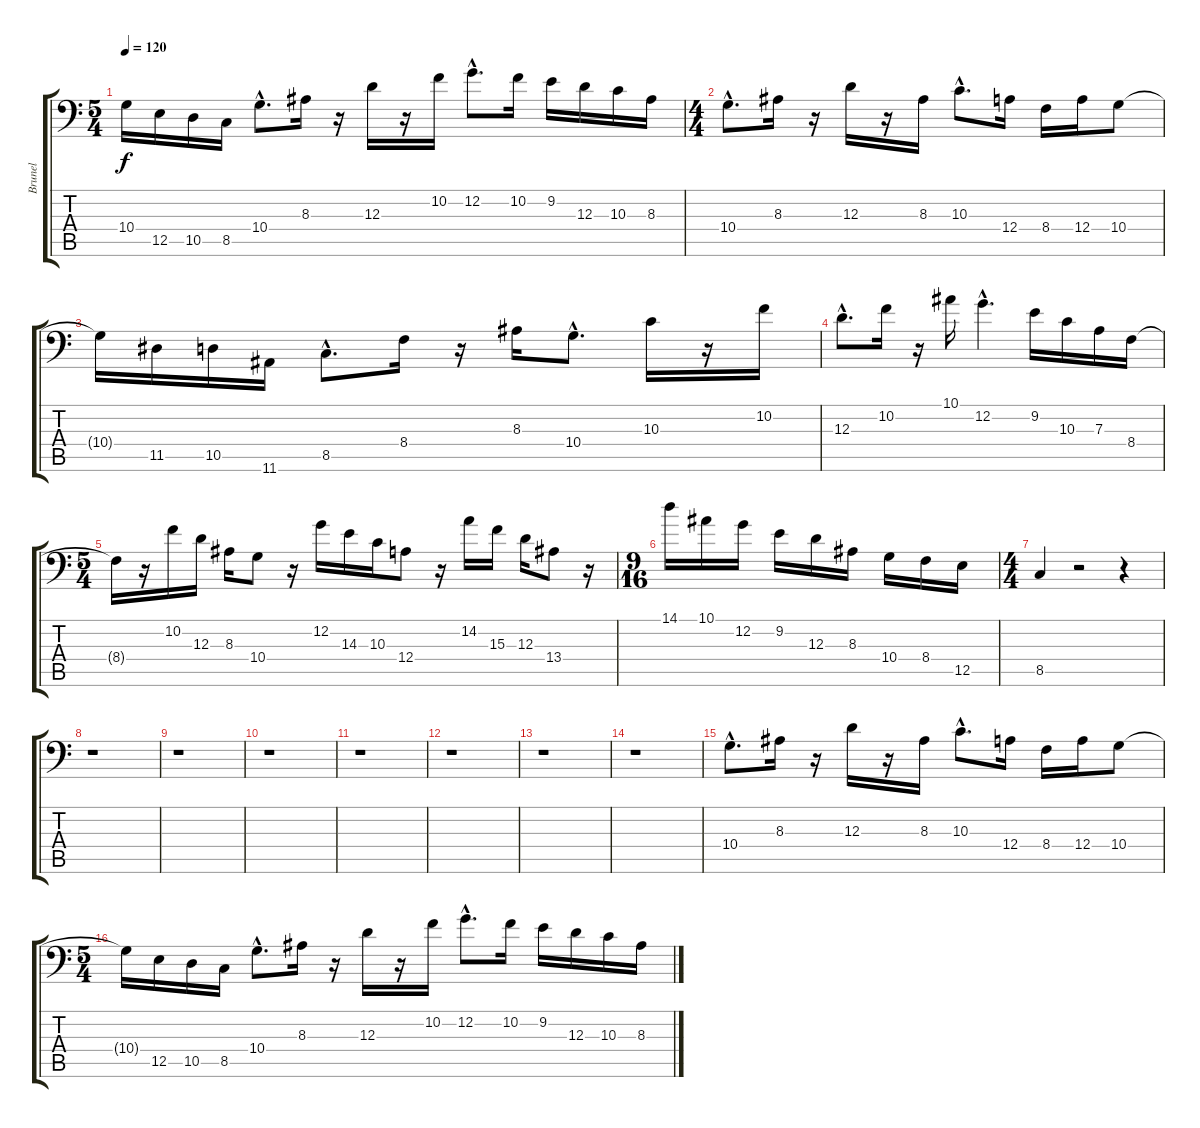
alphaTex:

\track ("Brunel" "Brunel") {instrument electricbassfinger}
\staff {score tabs}
\tuning (C3 G2 D2 A1 E1 B0) {hide}
\ts (5 4)
\tempo 120
\clef f4
\ks c
10.4{t}.16{dy f} 12.5.16 10.5.16 8.5.16 10.4{hac}.8{d} 8.3.16 r.16 12.3.16 r.16 10.2.16 12.2{hac}.8{d} 10.2.16 9.2.16 12.3.16 10.3.16 8.3.16 |
\ts (4 4)
10.4{hac}.8{d} 8.3.16 r.16 12.3.16 r.16 8.3.16 10.3{hac}.8{d} 12.4.16 8.4.16 12.4.16 10.4.8 |
10.4{t}.16 11.5.16 10.5.16 11.6.16 8.5{hac}.8{d} 8.4.16 r.16 8.3.16 10.4{hac}.8{d} 10.3.16 r.16 10.2.16 |
12.3{hac}.8{d} 10.2.16 r.16 10.1.16 12.2{hac}.4{d} 9.2.16 10.3.16 7.3.16 8.4.16 |
\ts (5 4)
8.4{t}.16 r.16 10.2.16 12.3.16 8.3.16 10.4.8 r.16 12.2.16 14.3.16 10.3.16 12.4.8 r.16 14.2.16 15.3.16 12.3.16 13.4.8 r.16 |
\ts (9 16)
14.1.16 10.1.16 12.2.16 9.2.16 12.3.16 8.3.16 10.4.16 8.4.16 12.5.16 |
\ts (4 4)
8.5.4 r.2 r.4 |
r.1 |
r.1 |
r.1 |
r.1 |
r.1 |
r.1 |
r.1 |
10.4{hac}.8{d} 8.3.16 r.16 12.3.16 r.16 8.3.16 10.3{hac}.8{d} 12.4.16 8.4.16 12.4.16 10.4.8 |
\ts (5 4)
10.4{t}.16 12.5.16 10.5.16 8.5.16 10.4{hac}.8{d} 8.3.16 r.16 12.3.16 r.16 10.2.16 12.2{hac}.8{d} 10.2.16 9.2.16 12.3.16 10.3.16 8.3.16
